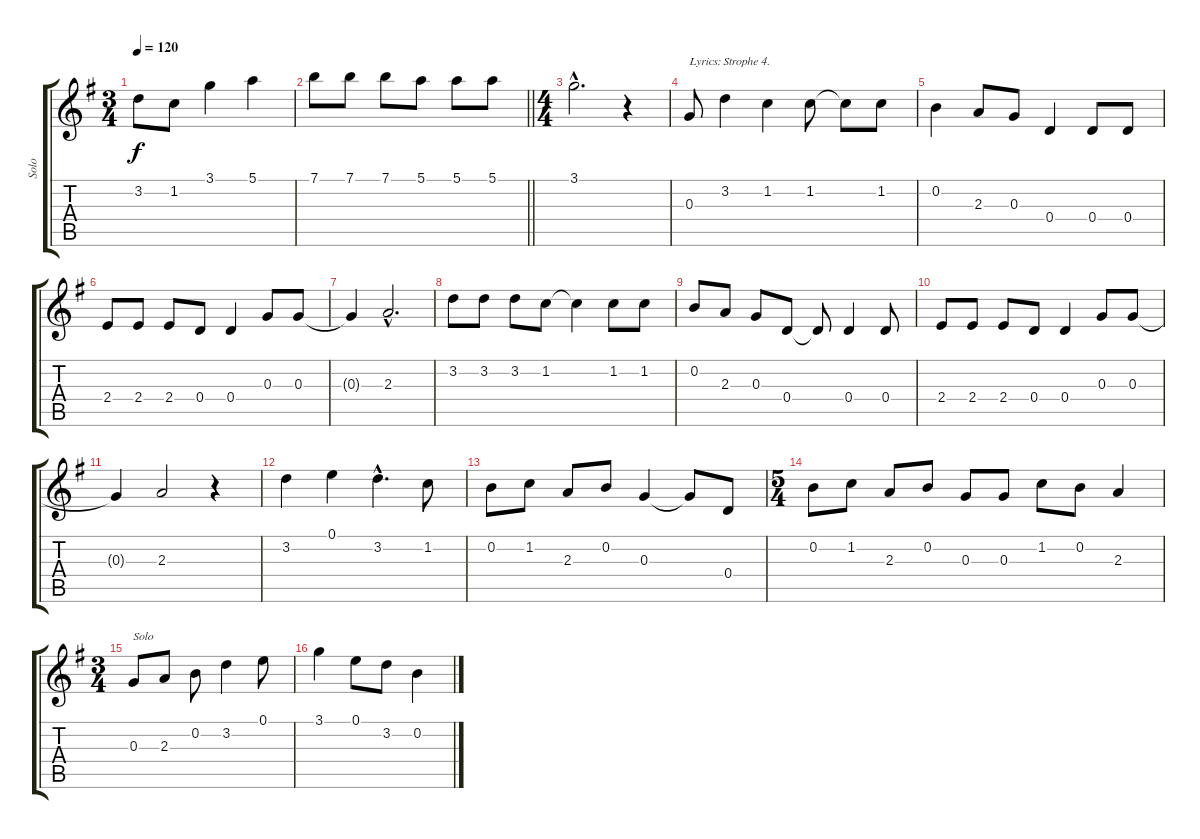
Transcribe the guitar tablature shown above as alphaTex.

\track ("Solo" "Solo") {instrument acousticguitarnylon}
\staff {score tabs}
\tuning (E4 B3 G3 D3 A2 E2) {hide}
\ts (3 4)
\tempo 120
\clef g2
\ks g
3.2.8{dy f} 1.2.8 3.1.4 5.1.4 |
\barLineRight lightlight
7.1.8 7.1.8 7.1.8 5.1.8 5.1.8 5.1.8 |
\ts (4 4)
3.1{hac}.2{d} r.4 |
0.3.8{txt "Lyrics: Strophe 4."} 3.2.4 1.2.4 1.2.8 1.2{t}.8 1.2.8 |
0.2.4 2.3.8 0.3.8 0.4.4 0.4.8 0.4.8 |
2.4.8 2.4.8 2.4.8 0.4.8 0.4.4 0.3.8 0.3.8 |
0.3{t}.4 2.3{hac}.2{d} |
3.2.8 3.2.8 3.2.8 1.2.8 1.2{t}.4 1.2.8 1.2.8 |
0.2.8 2.3.8 0.3.8 0.4.8 0.4{t}.8 0.4.4 0.4.8 |
2.4.8 2.4.8 2.4.8 0.4.8 0.4.4 0.3.8 0.3.8 |
0.3{t}.4 2.3.2 r.4 |
3.2.4 0.1.4 3.2{hac}.4{d} 1.2.8 |
0.2.8 1.2.8 2.3.8 0.2.8 0.3.4 0.3{t}.8 0.4.8 |
\ts (5 4)
0.2.8 1.2.8 2.3.8 0.2.8 0.3.8 0.3.8 1.2.8 0.2.8 2.3.4 |
\ts (3 4)
0.3.8{txt "Solo"} 2.3.8 0.2.8 3.2.4 0.1.8 |
3.1.4 0.1.8 3.2.8 0.2.4
